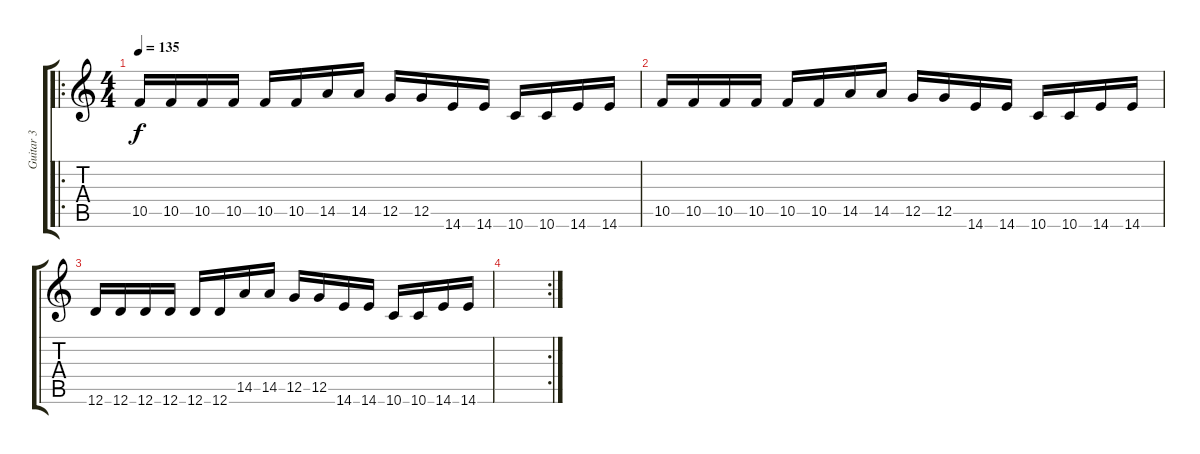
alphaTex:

\track ("Guitar 3" "Guitar 3") {instrument overdrivenguitar}
\staff {score tabs}
\tuning (D4 A3 F3 C3 G2 D2) {hide}
\ro
\ts (4 4)
\tempo 135
\clef g2
\ks c
10.5.16{dy f} 10.5.16 10.5.16 10.5.16 10.5.16 10.5.16 14.5.16 14.5.16 12.5.16 12.5.16 14.6.16 14.6.16 10.6.16 10.6.16 14.6.16 14.6.16 |
10.5.16 10.5.16 10.5.16 10.5.16 10.5.16 10.5.16 14.5.16 14.5.16 12.5.16 12.5.16 14.6.16 14.6.16 10.6.16 10.6.16 14.6.16 14.6.16 |
12.6.16 12.6.16 12.6.16 12.6.16 12.6.16 12.6.16 14.5.16 14.5.16 12.5.16 12.5.16 14.6.16 14.6.16 10.6.16 10.6.16 14.6.16 14.6.16 |
\rc 2
